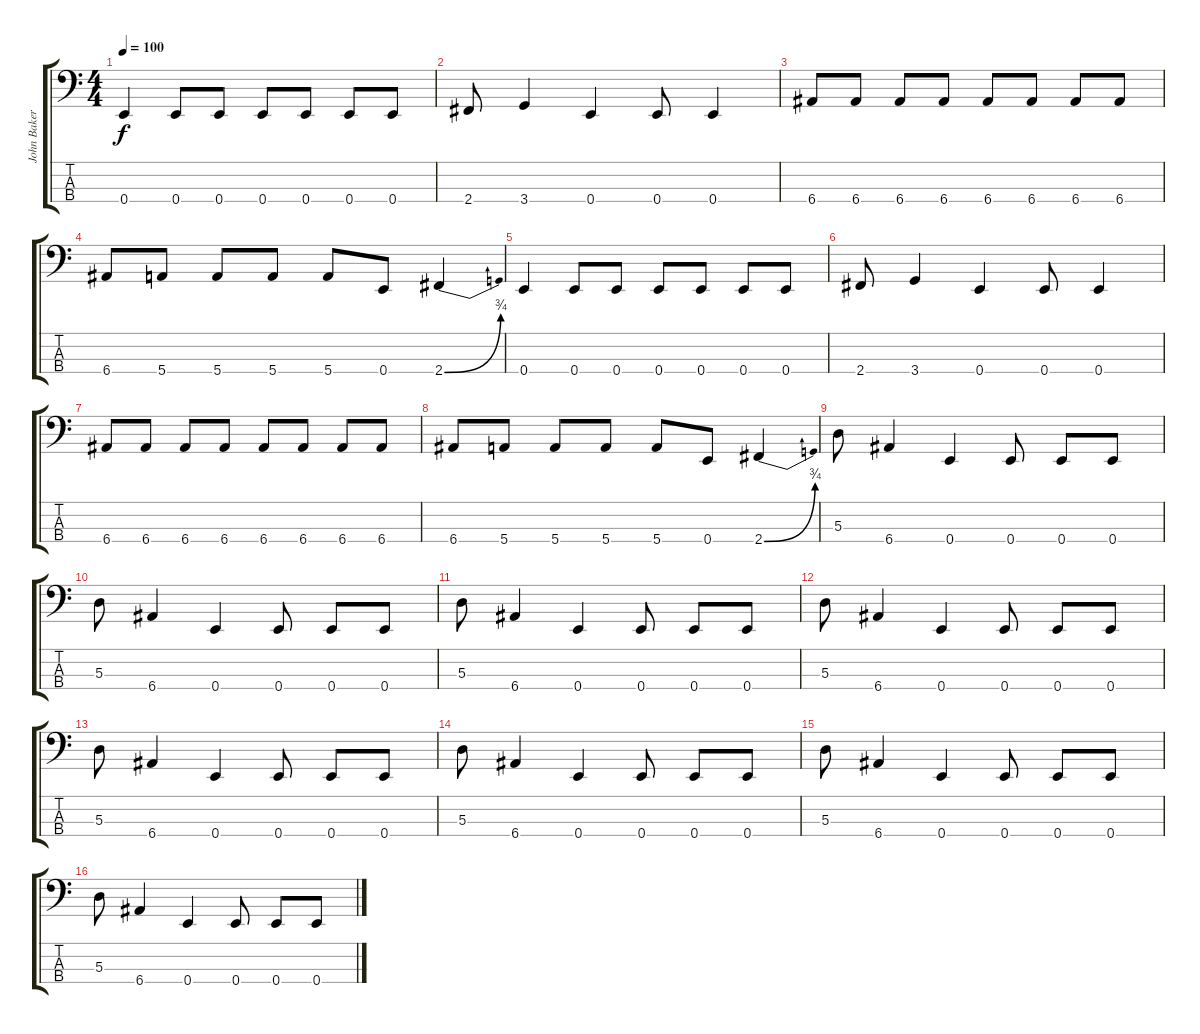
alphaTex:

\track ("John Baker Saunders" "John Baker") {instrument electricbassfinger}
\staff {score tabs}
\tuning (G2 D2 A1 E1) {hide}
\ts (4 4)
\tempo 100
\clef f4
\ks c
0.4.4{dy f} 0.4.8 0.4.8 0.4.8 0.4.8 0.4.8 0.4.8 |
2.4.8 3.4.4 0.4.4 0.4.8 0.4.4 |
6.4.8 6.4.8 6.4.8 6.4.8 6.4.8 6.4.8 6.4.8 6.4.8 |
6.4.8 5.4.8 5.4.8 5.4.8 5.4.8 0.4.8 2.4{be (bend 0 0 60 3)}.4 |
0.4.4 0.4.8 0.4.8 0.4.8 0.4.8 0.4.8 0.4.8 |
2.4.8 3.4.4 0.4.4 0.4.8 0.4.4 |
6.4.8 6.4.8 6.4.8 6.4.8 6.4.8 6.4.8 6.4.8 6.4.8 |
6.4.8 5.4.8 5.4.8 5.4.8 5.4.8 0.4.8 2.4{be (bend 0 0 60 3)}.4 |
5.3.8 6.4.4 0.4.4 0.4.8 0.4.8 0.4.8 |
5.3.8 6.4.4 0.4.4 0.4.8 0.4.8 0.4.8 |
5.3.8 6.4.4 0.4.4 0.4.8 0.4.8 0.4.8 |
5.3.8 6.4.4 0.4.4 0.4.8 0.4.8 0.4.8 |
5.3.8 6.4.4 0.4.4 0.4.8 0.4.8 0.4.8 |
5.3.8 6.4.4 0.4.4 0.4.8 0.4.8 0.4.8 |
5.3.8 6.4.4 0.4.4 0.4.8 0.4.8 0.4.8 |
5.3.8 6.4.4 0.4.4 0.4.8 0.4.8 0.4.8
